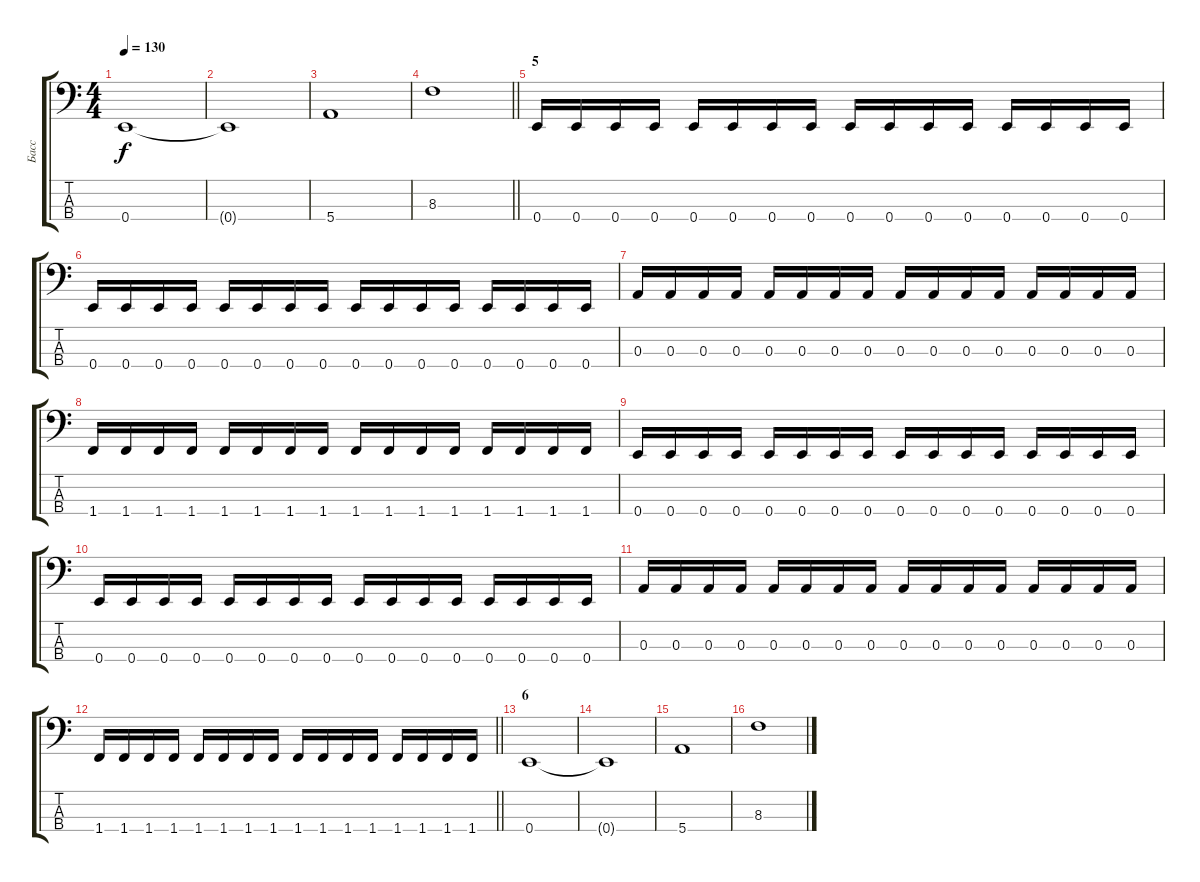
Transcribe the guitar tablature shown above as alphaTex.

\track ("Басс" "Басс") {instrument electricbasspick}
\staff {score tabs}
\tuning (G2 D2 A1 E1) {hide}
\ts (4 4)
\tempo 130
\clef f4
\ks c
0.4.1{dy f} |
0.4{t}.1 |
5.4.1 |
\barLineRight lightlight
8.3.1 |
\section ("" "5")
0.4.16 0.4.16 0.4.16 0.4.16 0.4.16 0.4.16 0.4.16 0.4.16 0.4.16 0.4.16 0.4.16 0.4.16 0.4.16 0.4.16 0.4.16 0.4.16 |
0.4.16 0.4.16 0.4.16 0.4.16 0.4.16 0.4.16 0.4.16 0.4.16 0.4.16 0.4.16 0.4.16 0.4.16 0.4.16 0.4.16 0.4.16 0.4.16 |
0.3.16 0.3.16 0.3.16 0.3.16 0.3.16 0.3.16 0.3.16 0.3.16 0.3.16 0.3.16 0.3.16 0.3.16 0.3.16 0.3.16 0.3.16 0.3.16 |
1.4.16 1.4.16 1.4.16 1.4.16 1.4.16 1.4.16 1.4.16 1.4.16 1.4.16 1.4.16 1.4.16 1.4.16 1.4.16 1.4.16 1.4.16 1.4.16 |
0.4.16 0.4.16 0.4.16 0.4.16 0.4.16 0.4.16 0.4.16 0.4.16 0.4.16 0.4.16 0.4.16 0.4.16 0.4.16 0.4.16 0.4.16 0.4.16 |
0.4.16 0.4.16 0.4.16 0.4.16 0.4.16 0.4.16 0.4.16 0.4.16 0.4.16 0.4.16 0.4.16 0.4.16 0.4.16 0.4.16 0.4.16 0.4.16 |
0.3.16 0.3.16 0.3.16 0.3.16 0.3.16 0.3.16 0.3.16 0.3.16 0.3.16 0.3.16 0.3.16 0.3.16 0.3.16 0.3.16 0.3.16 0.3.16 |
\barLineRight lightlight
1.4.16 1.4.16 1.4.16 1.4.16 1.4.16 1.4.16 1.4.16 1.4.16 1.4.16 1.4.16 1.4.16 1.4.16 1.4.16 1.4.16 1.4.16 1.4.16 |
\section ("" "6")
0.4.1 |
0.4{t}.1 |
5.4.1 |
8.3.1
